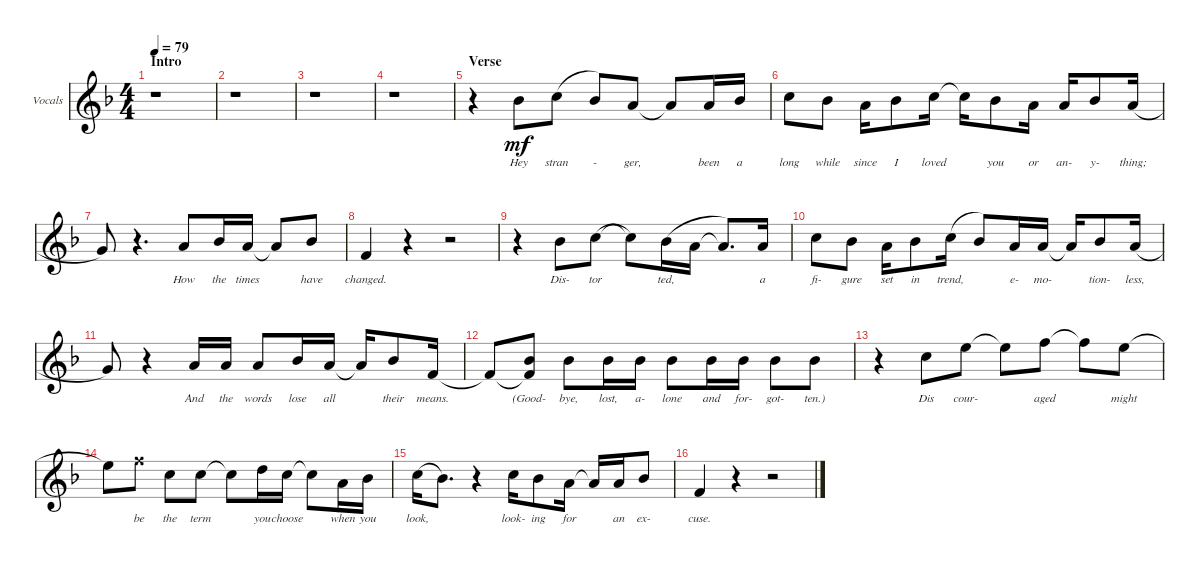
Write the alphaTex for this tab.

\defaultSystemsLayout 4
\bracketExtendMode groupsimilarinstruments
\firstSystemTrackNameOrientation horizontal
\otherSystemsTrackNameOrientation horizontal
\track ("Vocals" "Vocals") {instrument synthvoice}
\staff {score}
\tuning (E4 B3 G3 D3 A2 E2)
\displaytranspose 12
\ts (4 4)
\section ("" "Intro")
\tempo 79
\clef g2
\ks f
r.1{dy mf instrument synthvoice} |
r.1 |
r.1 |
r.1 |
\section ("" "Verse")
r.4 3.3.8{lyrics (0 "Hey") lyrics (1 "") lyrics (2 "") lyrics (3 "") lyrics (4 "")} 1.2.8{lyrics (0 "stran") lyrics (1 "") lyrics (2 "") lyrics (3 "") lyrics (4 "") legatoorigin} 3.3.8{lyrics (0 "-") lyrics (1 "") lyrics (2 "") lyrics (3 "") lyrics (4 "")} 2.3.8{lyrics (0 "ger,") lyrics (1 "") lyrics (2 "") lyrics (3 "") lyrics (4 "")} 2.3{t}.8{lyrics (0 "") lyrics (1 "") lyrics (2 "") lyrics (3 "") lyrics (4 "")} 2.3.16{lyrics (0 "been") lyrics (1 "") lyrics (2 "") lyrics (3 "") lyrics (4 "")} 3.3.16{lyrics (0 "a") lyrics (1 "") lyrics (2 "") lyrics (3 "") lyrics (4 "")} |
1.2.8{lyrics (0 "long") lyrics (1 "") lyrics (2 "") lyrics (3 "") lyrics (4 "")} 3.3.8{lyrics (0 "while") lyrics (1 "") lyrics (2 "") lyrics (3 "") lyrics (4 "")} 2.3.16{lyrics (0 "since") lyrics (1 "") lyrics (2 "") lyrics (3 "") lyrics (4 "")} 3.3.8{lyrics (0 "I") lyrics (1 "") lyrics (2 "") lyrics (3 "") lyrics (4 "")} 1.2.16{lyrics (0 "loved") lyrics (1 "") lyrics (2 "") lyrics (3 "") lyrics (4 "")} 1.2{t}.16{lyrics (0 "") lyrics (1 "") lyrics (2 "") lyrics (3 "") lyrics (4 "")} 3.3.8{lyrics (0 "you") lyrics (1 "") lyrics (2 "") lyrics (3 "") lyrics (4 "")} 2.3.16{lyrics (0 "or") lyrics (1 "") lyrics (2 "") lyrics (3 "") lyrics (4 "")} 2.3.16{lyrics (0 "an-") lyrics (1 "") lyrics (2 "") lyrics (3 "") lyrics (4 "")} 3.3.8{lyrics (0 "y-") lyrics (1 "") lyrics (2 "") lyrics (3 "") lyrics (4 "")} 2.3.16{lyrics (0 "thing;") lyrics (1 "") lyrics (2 "") lyrics (3 "") lyrics (4 "") legatoorigin} |
0.3.8{lyrics (0 "") lyrics (1 "") lyrics (2 "") lyrics (3 "") lyrics (4 "")} r.4{d} 2.3.8{lyrics (0 "How") lyrics (1 "") lyrics (2 "") lyrics (3 "") lyrics (4 "")} 3.3.16{lyrics (0 "the") lyrics (1 "") lyrics (2 "") lyrics (3 "") lyrics (4 "")} 2.3.16{lyrics (0 "times") lyrics (1 "") lyrics (2 "") lyrics (3 "") lyrics (4 "")} 2.3{t}.8{lyrics (0 "") lyrics (1 "") lyrics (2 "") lyrics (3 "") lyrics (4 "")} 3.3.8{lyrics (0 "have") lyrics (1 "") lyrics (2 "") lyrics (3 "") lyrics (4 "")} |
3.4.4{lyrics (0 "changed.") lyrics (1 "") lyrics (2 "") lyrics (3 "") lyrics (4 "")} r.4 r.2 |
r.4 3.3.8{lyrics (0 "Dis-") lyrics (1 "") lyrics (2 "") lyrics (3 "") lyrics (4 "")} 1.2.8{lyrics (0 "tor") lyrics (1 "") lyrics (2 "") lyrics (3 "") lyrics (4 "") legatoorigin} 1.2{t}.8{lyrics (0 "") lyrics (1 "") lyrics (2 "") lyrics (3 "") lyrics (4 "")} 3.3.16{lyrics (0 "ted,") lyrics (1 "") lyrics (2 "") lyrics (3 "") lyrics (4 "") legatoorigin} 2.3.16{lyrics (0 "") lyrics (1 "") lyrics (2 "") lyrics (3 "") lyrics (4 "") legatoorigin} 2.3{t}.8{d lyrics (0 "") lyrics (1 "") lyrics (2 "") lyrics (3 "") lyrics (4 "")} 2.3.16{lyrics (0 "a") lyrics (1 "") lyrics (2 "") lyrics (3 "") lyrics (4 "")} |
1.2.8{lyrics (0 "fi-") lyrics (1 "") lyrics (2 "") lyrics (3 "") lyrics (4 "")} 3.3.8{lyrics (0 "gure") lyrics (1 "") lyrics (2 "") lyrics (3 "") lyrics (4 "")} 2.3.16{lyrics (0 "set") lyrics (1 "") lyrics (2 "") lyrics (3 "") lyrics (4 "")} 3.3.8{lyrics (0 "in") lyrics (1 "") lyrics (2 "") lyrics (3 "") lyrics (4 "")} 1.2.16{lyrics (0 "trend,") lyrics (1 "") lyrics (2 "") lyrics (3 "") lyrics (4 "") legatoorigin} 3.3.8{lyrics (0 "") lyrics (1 "") lyrics (2 "") lyrics (3 "") lyrics (4 "")} 2.3.16{lyrics (0 "e-") lyrics (1 "") lyrics (2 "") lyrics (3 "") lyrics (4 "")} 2.3.16{lyrics (0 "mo-") lyrics (1 "") lyrics (2 "") lyrics (3 "") lyrics (4 "")} 2.3{t}.16{lyrics (0 "") lyrics (1 "") lyrics (2 "") lyrics (3 "") lyrics (4 "")} 3.3.8{lyrics (0 "tion-") lyrics (1 "") lyrics (2 "") lyrics (3 "") lyrics (4 "")} 2.3.16{lyrics (0 "less,") lyrics (1 "") lyrics (2 "") lyrics (3 "") lyrics (4 "") legatoorigin} |
0.3.8{lyrics (0 "") lyrics (1 "") lyrics (2 "") lyrics (3 "") lyrics (4 "")} r.4 2.3.16{lyrics (0 "And") lyrics (1 "") lyrics (2 "") lyrics (3 "") lyrics (4 "")} 2.3.16{lyrics (0 "the") lyrics (1 "") lyrics (2 "") lyrics (3 "") lyrics (4 "")} 2.3.8{lyrics (0 "words") lyrics (1 "") lyrics (2 "") lyrics (3 "") lyrics (4 "")} 3.3.16{lyrics (0 "lose") lyrics (1 "") lyrics (2 "") lyrics (3 "") lyrics (4 "")} 2.3.16{lyrics (0 "all") lyrics (1 "") lyrics (2 "") lyrics (3 "") lyrics (4 "")} 2.3{t}.16{lyrics (0 "") lyrics (1 "") lyrics (2 "") lyrics (3 "") lyrics (4 "")} 3.3.8{lyrics (0 "their") lyrics (1 "") lyrics (2 "") lyrics (3 "") lyrics (4 "")} 3.4.16{lyrics (0 "means.") lyrics (1 "") lyrics (2 "") lyrics (3 "") lyrics (4 "")} |
3.4{t}.8{lyrics (0 "") lyrics (1 "") lyrics (2 "") lyrics (3 "") lyrics (4 "")} (3.4{t} 3.3).8{lyrics (0 "(Good-") lyrics (1 "") lyrics (2 "") lyrics (3 "") lyrics (4 "")} 3.3.8{lyrics (0 "bye,") lyrics (1 "") lyrics (2 "") lyrics (3 "") lyrics (4 "")} 3.3.16{lyrics (0 "lost,") lyrics (1 "") lyrics (2 "") lyrics (3 "") lyrics (4 "")} 3.3.16{lyrics (0 "a-") lyrics (1 "") lyrics (2 "") lyrics (3 "") lyrics (4 "")} 3.3.8{lyrics (0 "lone") lyrics (1 "") lyrics (2 "") lyrics (3 "") lyrics (4 "")} 3.3.16{lyrics (0 "and") lyrics (1 "") lyrics (2 "") lyrics (3 "") lyrics (4 "")} 3.3.16{lyrics (0 "for-") lyrics (1 "") lyrics (2 "") lyrics (3 "") lyrics (4 "")} 8.4.8{lyrics (0 "got-") lyrics (1 "") lyrics (2 "") lyrics (3 "") lyrics (4 "")} 3.3.8{lyrics (0 "ten.)") lyrics (1 "") lyrics (2 "") lyrics (3 "") lyrics (4 "")} |
r.4 1.2.8{lyrics (0 "Dis") lyrics (1 "") lyrics (2 "") lyrics (3 "") lyrics (4 "")} 0.1.8{lyrics (0 "cour-") lyrics (1 "") lyrics (2 "") lyrics (3 "") lyrics (4 "")} 0.1{t}.8{lyrics (0 "") lyrics (1 "") lyrics (2 "") lyrics (3 "") lyrics (4 "")} 1.1.8{lyrics (0 "aged") lyrics (1 "") lyrics (2 "") lyrics (3 "") lyrics (4 "")} 1.1{t}.8{lyrics (0 "") lyrics (1 "") lyrics (2 "") lyrics (3 "") lyrics (4 "")} 0.1.8{lyrics (0 "might") lyrics (1 "") lyrics (2 "") lyrics (3 "") lyrics (4 "")} |
0.1{t}.8{lyrics (0 "") lyrics (1 "") lyrics (2 "") lyrics (3 "") lyrics (4 "")} 1.1{x}.8{lyrics (0 "be") lyrics (1 "") lyrics (2 "") lyrics (3 "") lyrics (4 "")} 1.2.8{lyrics (0 "the") lyrics (1 "") lyrics (2 "") lyrics (3 "") lyrics (4 "")} 1.2.8{lyrics (0 "term") lyrics (1 "") lyrics (2 "") lyrics (3 "") lyrics (4 "")} 1.2{t}.8{lyrics (0 "") lyrics (1 "") lyrics (2 "") lyrics (3 "") lyrics (4 "")} 3.2.16{lyrics (0 "you") lyrics (1 "") lyrics (2 "") lyrics (3 "") lyrics (4 "")} 1.2.16{lyrics (0 "choose") lyrics (1 "") lyrics (2 "") lyrics (3 "") lyrics (4 "")} 1.2{t}.8{lyrics (0 "") lyrics (1 "") lyrics (2 "") lyrics (3 "") lyrics (4 "")} 2.3.16{lyrics (0 "when") lyrics (1 "") lyrics (2 "") lyrics (3 "") lyrics (4 "")} 3.3.16{lyrics (0 "you") lyrics (1 "") lyrics (2 "") lyrics (3 "") lyrics (4 "")} |
1.2.16{lyrics (0 "look,") lyrics (1 "") lyrics (2 "") lyrics (3 "") lyrics (4 "") legatoorigin} 3.3.8{d lyrics (0 "") lyrics (1 "") lyrics (2 "") lyrics (3 "") lyrics (4 "")} r.4 1.2.16{lyrics (0 "look-") lyrics (1 "") lyrics (2 "") lyrics (3 "") lyrics (4 "")} 3.3.8{lyrics (0 "ing") lyrics (1 "") lyrics (2 "") lyrics (3 "") lyrics (4 "")} 2.3.16{lyrics (0 "for") lyrics (1 "") lyrics (2 "") lyrics (3 "") lyrics (4 "")} 2.3{t}.16{lyrics (0 "") lyrics (1 "") lyrics (2 "") lyrics (3 "") lyrics (4 "")} 2.3.16{lyrics (0 "an") lyrics (1 "") lyrics (2 "") lyrics (3 "") lyrics (4 "")} 3.3.8{lyrics (0 "ex-") lyrics (1 "") lyrics (2 "") lyrics (3 "") lyrics (4 "")} |
3.4.4{lyrics (0 "cuse.") lyrics (1 "") lyrics (2 "") lyrics (3 "") lyrics (4 "")} r.4 r.2
